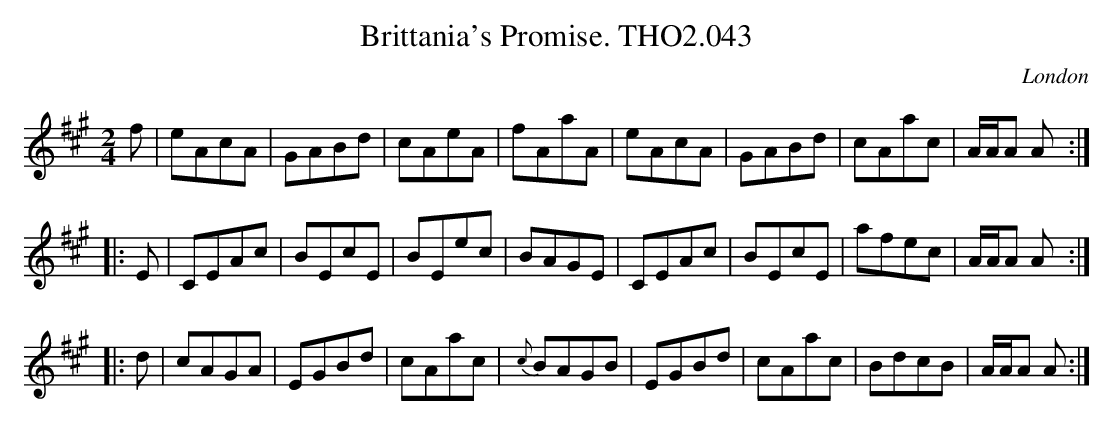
X:1
T:Brittania's Promise. THO2.043
O:London
M:2/4
L:1/8
K:A
f|eAcA|GABd|cAeA|fAaA|eAcA|GABd|cAac|A/A/A A:|
|:E|CEAc|BEcE|BEec|BAGE|CEAc|BEcE|afec|A/A/A A:|
|:d|cAGA|EGBd|cAac|{c}BAGB|EGBd|cAac|BdcB|A/A/A A:|
